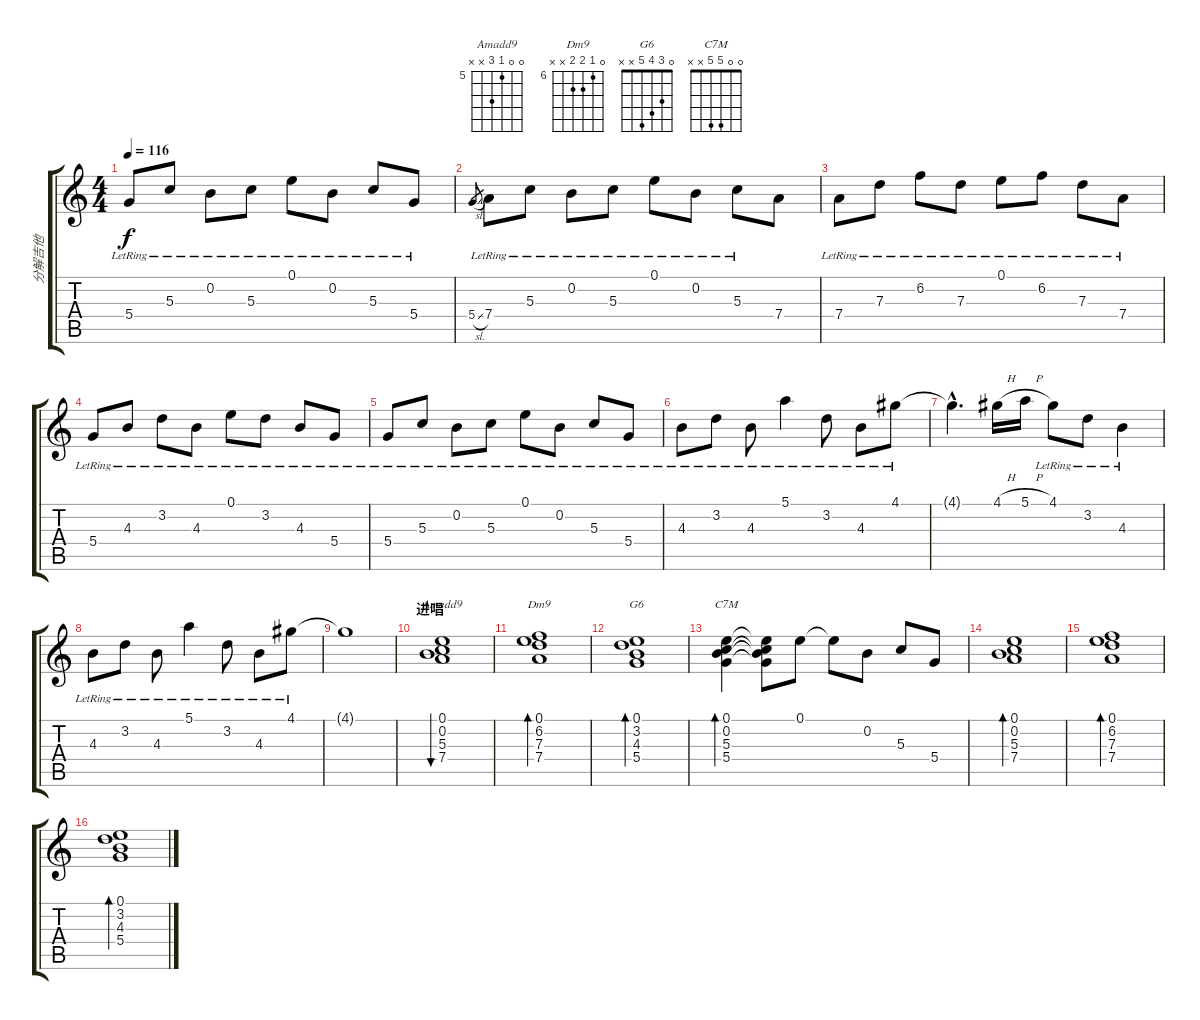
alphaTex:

\track ("分解吉他" "分解吉他") {instrument electricguitarclean}
\staff {score tabs}
\tuning (E4 B3 G3 D3 A2 E2) {hide}
\chord ("Amadd9" 0 0 5 7 x x) {firstfret 5}
\chord ("Dm9" 0 6 7 7 x x) {firstfret 6}
\chord ("G6" 0 3 4 5 x x)
\chord ("C7M" 0 0 5 5 x x)
\ts (4 4)
\tempo 116
\clef g2
\ks c
5.4{lr}.8{dy f} 5.3{lr}.8 0.2{lr}.8 5.3{lr}.8 0.1{lr}.8 0.2{lr}.8 5.3{lr}.8 5.4{lr}.8 |
5.4{sl}.8{gr} 7.4{lr}.8 5.3{lr}.8 0.2{lr}.8 5.3{lr}.8 0.1{lr}.8 0.2{lr}.8 5.3{lr}.8 7.4.8 |
7.4{lr}.8 7.3{lr}.8 6.2{lr}.8 7.3{lr}.8 0.1{lr}.8 6.2{lr}.8 7.3{lr}.8 7.4{lr}.8 |
5.4{lr}.8 4.3{lr}.8 3.2{lr}.8 4.3{lr}.8 0.1{lr}.8 3.2{lr}.8 4.3{lr}.8 5.4{lr}.8 |
5.4{lr}.8 5.3{lr}.8 0.2{lr}.8 5.3{lr}.8 0.1{lr}.8 0.2{lr}.8 5.3{lr}.8 5.4{lr}.8 |
4.3{lr}.8 3.2{lr}.8 4.3{lr}.8 5.1{lr}.4 3.2{lr}.8 4.3{lr}.8 4.1{lr}.8 |
4.1{hac t}.4{d} 4.1{h}.16 5.1{h}.16 4.1{lr}.8 3.2{lr}.8 4.3{lr}.4 |
4.3{lr}.8 3.2{lr}.8 4.3{lr}.8 5.1{lr}.4 3.2{lr}.8 4.3{lr}.8 4.1{lr}.8 |
4.1{t}.1 |
\section ("" "进唱")
(0.1 0.2 5.3 7.4).1{bu 480 ch "Amadd9"} |
(0.1 6.2 7.3 7.4).1{bd 480 ch "Dm9"} |
(0.1 3.2 4.3 5.4).1{bd 480 ch "G6"} |
(0.1 0.2 5.3 5.4).4{bd 480 ch "C7M"} (0.1{t} 0.2{t} 5.3{t} 5.4{t}).8 0.1.8 0.1{t}.8 0.2.8 5.3.8 5.4.8 |
(0.1 0.2 5.3 7.4).1{bd 60} |
(0.1 6.2 7.3 7.4).1{bd 480} |
(0.1 3.2 4.3 5.4).1{bd 480}
